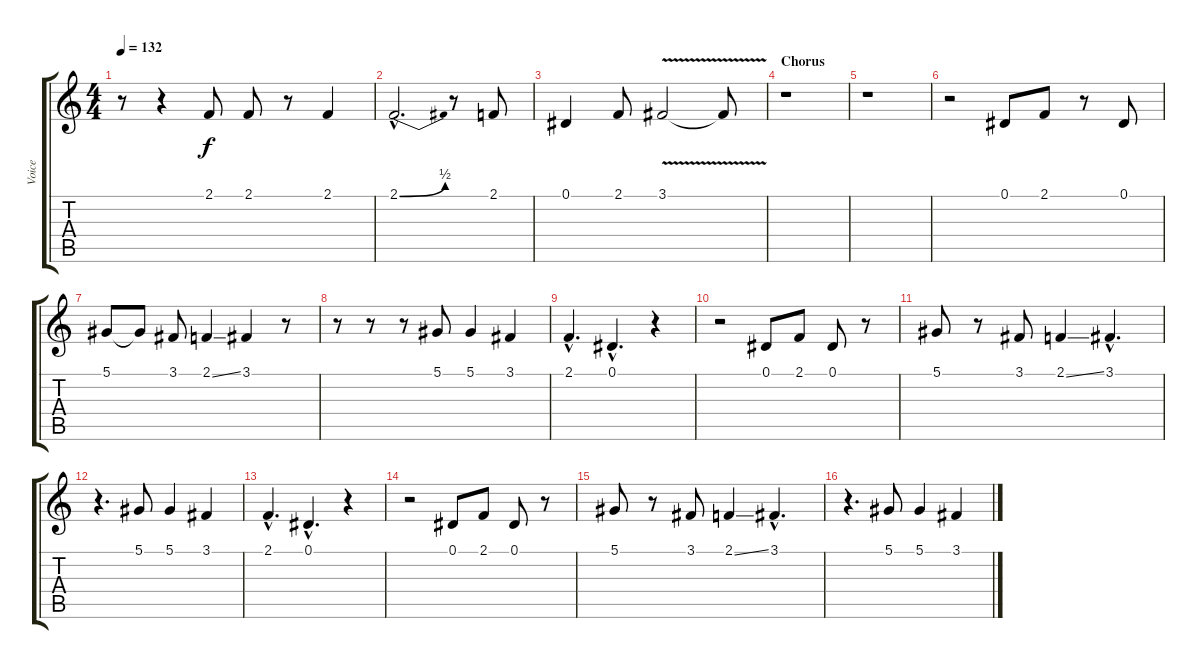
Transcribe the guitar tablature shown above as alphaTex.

\track ("Voice" "Voice") {instrument lead1square}
\staff {score tabs}
\tuning (Eb4 Bb3 Gb3 Db3 Ab2 Eb2) {hide}
\ts (4 4)
\tempo 132
\clef g2
\ks c
r.8{dy f} r.4 2.1.8 2.1.8 r.8 2.1.4 |
2.1{be (bend 0 0 60 2) hac}.2{d} r.8 2.1.8 |
0.1.4 2.1.8 3.1{v}.2 3.1{t}.8 |
\section ("" "Chorus")
r.1 |
r.1 |
r.2 0.1.8 2.1.8 r.8 0.1.8 |
5.1.8 5.1{t}.8 3.1.8 2.1{ss}.4 3.1.4 r.8 |
r.8 r.8 r.8 5.1.8 5.1.4 3.1.4 |
2.1{hac}.4{d} 0.1{hac}.4{d} r.4 |
r.2 0.1.8 2.1.8 0.1.8 r.8 |
5.1.8 r.8 3.1.8 2.1{ss}.4 3.1{hac}.4{d} |
r.4{d} 5.1.8 5.1.4 3.1.4 |
2.1{hac}.4{d} 0.1{hac}.4{d} r.4 |
r.2 0.1.8 2.1.8 0.1.8 r.8 |
5.1.8 r.8 3.1.8 2.1{ss}.4 3.1{hac}.4{d} |
r.4{d} 5.1.8 5.1.4 3.1.4
